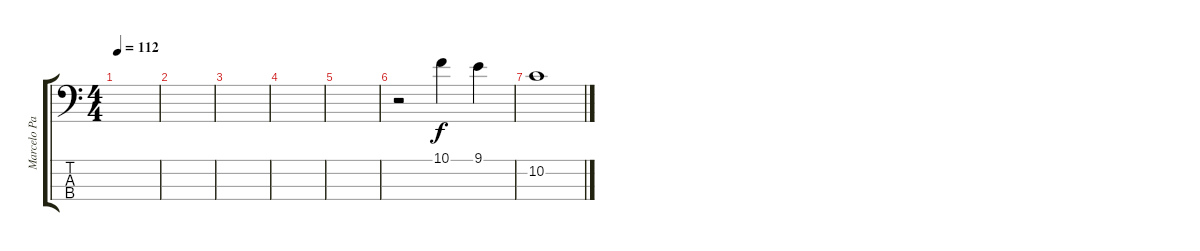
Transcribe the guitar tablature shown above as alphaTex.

\track ("Marcelo Palacios" "Marcelo Pa") {instrument electricbassfinger}
\staff {score tabs}
\tuning (G2 D2 A1 D1) {hide}
\ts (4 4)
\tempo 112
\clef f4
\ks c
|
|
|
|
|
r.2 10.1.4 9.1.4 |
10.2.1
